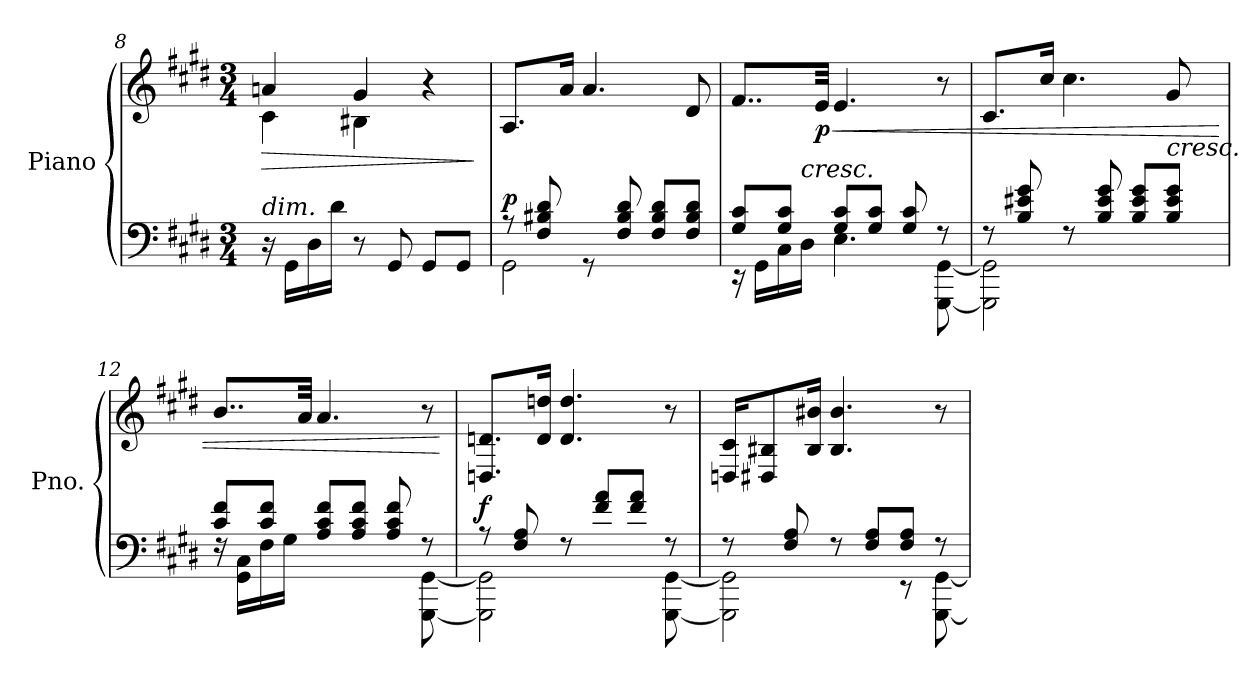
**kern	**kern	**dynam
*part1	*part1	*part1
*staff2	*staff1	*staff1/2
*I"Piano	*	*
*I'Pno.	*	*
*clefF4	*clefG2	*
*k[f#c#g#d#]	*k[f#c#g#d#]	*
*M3/4	*M3/4	*
=8	=8	=8
!LO:TX:a:i:t=dim.	!	!
!	!	!LO:HP:b
*	*^	*
16r	4an/	4c#\	>
16GG#\LL	.	.	.
16D#\	.	.	.
16d#\JJ	.	.	.
8r	4g#/	4B#X\	.
8GG#/	.	.	.
8GG#/L	4r	4ryy	.
8GG#/J	.	.	.
*	*v	*v	*
.	.	]
=9	=9	=9
*^	*	*
!	!	!	!LO:DY:a=2
8r	2GG#\	8.A/L	p
8F#/ 8B#X/ 8d#/	.	.	.
.	.	16a/Jk	.
8rGG	.	4.a/	.
8F#/ 8B#/ 8d#/	.	.	.
8F#/ 8B#/ 8d#/L	4ryy	.	.
8F#/ 8B#/ 8d#/J	.	8d#/	.
!!LO:LB:g=z
=10	=10	=10	=10
8G#/ 8c#/L	16r	8..f#/L	.
.	16GG#\LL	.	.
8G#/ 8c#/J	16C#\	.	.
!	!LO:TX:a:i:t=cresc.	!	!
.	16D#\JJ	.	.
!	!	!	!LO:HP:b
!	!	!	!LO:DY:n=1:b
.	.	32e/Jkk	< p
8G#/ 8c#/L	4.E\	4.e/	.
8G#/ 8c#/J	.	.	.
8G#/ 8c#/	.	.	.
8rF	[8GGG#\ [8GG#\	8r	.
=11	=11	=11	=11
8rF	2GGG#\] 2GG#\]	8.c#/L	.
8B/ 8e#X/ 8g#/	.	.	.
.	.	16cc#/Jk	.
8rF	.	4.cc#\	.
8B/ 8e#/ 8g#/	.	.	.
8B/ 8e#/ 8g#/L	4ryy	.	.
!LO:TX:a:i:t=cresc.	!	!	!
8B/ 8e#/ 8g#/J	.	8g#/	.
=12	=12	=12	=12
8c#/ 8f#/L	16rF	8..b/L	.
.	16GG#\ 16C#\LL	.	.
8c#/ 8f#/J	16F#\	.	.
.	16G#\JJ	.	.
.	.	32a/Jkk	.
8A/ 8c#/ 8f#/L	4.ryy	4.a/	.
8A/ 8c#/ 8f#/J	.	.	.
8A/ 8c#/ 8f#/	.	.	.
8rF	[8GGG#\ [8GG#\	8r	.
*v	*v	*	*
.	.	[
!!LO:LB:g=z
=13	=13	=13
*^	*	*
!	!	!	!LO:DY:a=2
8r	2GGG#\] 2GG#\]	8.Dn/ 8.dn/L	f
8F#/ 8A/	.	.	.
.	.	16d/ 16ddn/Jk	.
8rF	.	4.d/ 4.dd/	.
8f#/ 8a/L	.	.	.
8f#/ 8a/J	8ryy	.	.
8rF	[8GGG#\ [8GG#\	8r	.
=14	=14	=14	=14
8rF	2GGG#\] 2GG#\]	16Dn/ 16c#/KL	.
.	.	8D#X/ 8B#X/	.
8F#/ 8A/	.	.	.
.	.	16B#/ 16b#X/Jk	.
8rF	.	4.B#/ 4.b#/	.
8F#/ 8A/L	.	.	.
8F#/ 8A/J	8r	.	.
8rF	[8GGG#\ [8GG#\	8r	.
*v	*v	*	*
=	=	=
*-	*-	*-
